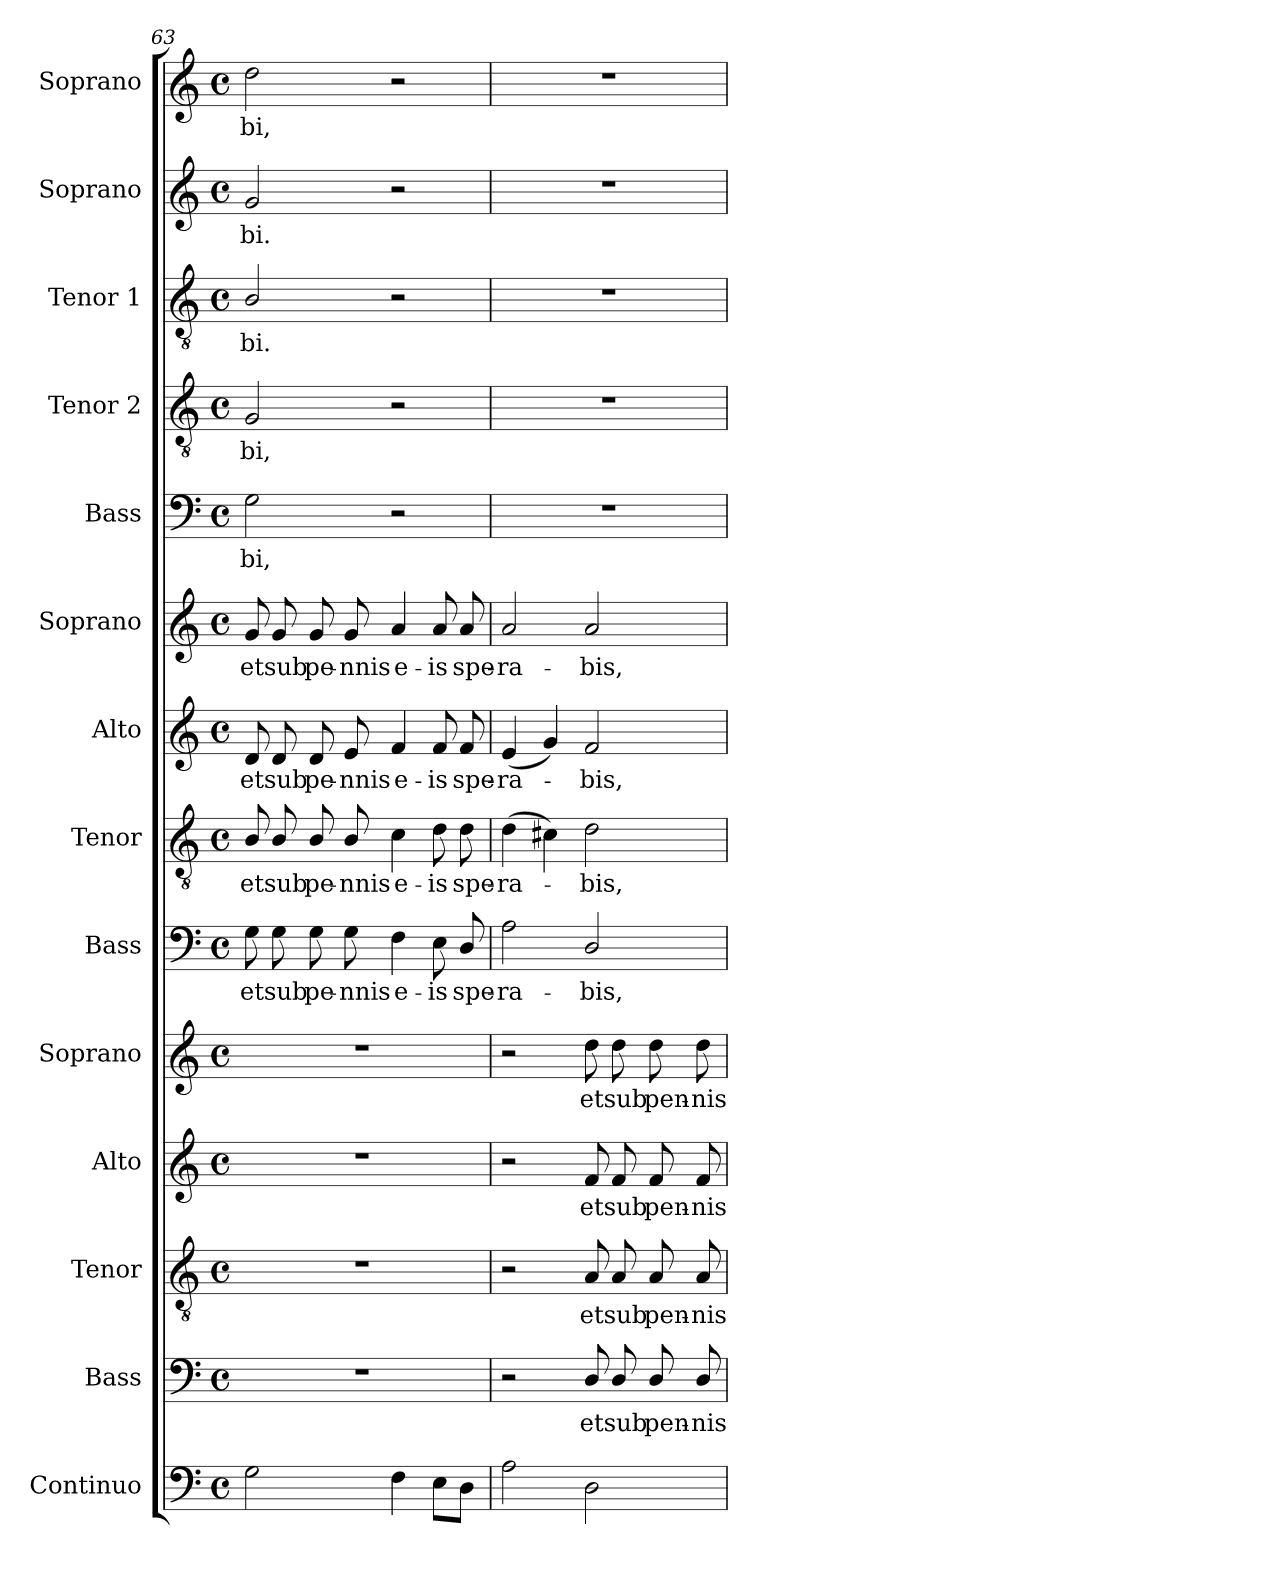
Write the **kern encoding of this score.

**kern	**kern	**text	**kern	**text	**kern	**text	**kern	**text	**kern	**text	**kern	**text	**kern	**text	**kern	**text	**kern	**text	**kern	**text	**kern	**text	**kern	**text	**kern	**text
*part14	*part13	*part13	*part12	*part12	*part11	*part11	*part10	*part10	*part9	*part9	*part8	*part8	*part7	*part7	*part6	*part6	*part5	*part5	*part4	*part4	*part3	*part3	*part2	*part2	*part1	*part1
*staff14	*staff13	*staff13	*staff12	*staff12	*staff11	*staff11	*staff10	*staff10	*staff9	*staff9	*staff8	*staff8	*staff7	*staff7	*staff6	*staff6	*staff5	*staff5	*staff4	*staff4	*staff3	*staff3	*staff2	*staff2	*staff1	*staff1
*I"Continuo	*I"Bass	*	*I"Tenor	*	*I"Alto	*	*I"Soprano	*	*I"Bass	*	*I"Tenor	*	*I"Alto	*	*I"Soprano	*	*I"Bass	*	*I"Tenor 2	*	*I"Tenor 1	*	*I"Soprano	*	*I"Soprano	*
*I'Cont.	*I'B.	*	*I'T.	*	*I'A.	*	*I'S.	*	*I'B.	*	*I'T.	*	*I'A.	*	*I'S.	*	*I'B.	*	*I'T2.	*	*I'T1.	*	*I'S.	*	*I'S.	*
*clefF4	*clefF4	*	*clefGv2	*	*clefG2	*	*clefG2	*	*clefF4	*	*clefGv2	*	*clefG2	*	*clefG2	*	*clefF4	*	*clefGv2	*	*clefGv2	*	*clefG2	*	*clefG2	*
*	*	*	*ITrd7c12	*	*	*	*	*	*	*	*ITrd7c12	*	*	*	*	*	*	*	*ITrd7c12	*	*ITrd7c12	*	*	*	*	*
*k[]	*k[]	*	*k[]	*	*k[]	*	*k[]	*	*k[]	*	*k[]	*	*k[]	*	*k[]	*	*k[]	*	*k[]	*	*k[]	*	*k[]	*	*k[]	*
*C:	*C:	*	*C:	*	*C:	*	*C:	*	*C:	*	*C:	*	*C:	*	*C:	*	*C:	*	*C:	*	*C:	*	*C:	*	*C:	*
*M4/4	*M4/4	*	*M4/4	*	*M4/4	*	*M4/4	*	*M4/4	*	*M4/4	*	*M4/4	*	*M4/4	*	*M4/4	*	*M4/4	*	*M4/4	*	*M4/4	*	*M4/4	*
*met(c)	*met(c)	*	*met(c)	*	*met(c)	*	*met(c)	*	*met(c)	*	*met(c)	*	*met(c)	*	*met(c)	*	*met(c)	*	*met(c)	*	*met(c)	*	*met(c)	*	*met(c)	*
=63	=63	=63	=63	=63	=63	=63	=63	=63	=63	=63	=63	=63	=63	=63	=63	=63	=63	=63	=63	=63	=63	=63	=63	=63	=63	=63
!	!	!	!	!	!	!	!	!	!	!LO:LY:b:color=#000000	!	!	!	!	!	!	!	!	!	!	!	!	!	!	!	!
!	!	!	!	!	!	!	!	!	!	!	!	!LO:LY:b:color=#000000	!	!	!	!	!	!	!	!	!	!	!	!	!	!
!	!	!	!	!	!	!	!	!	!	!	!	!	!	!LO:LY:b:color=#000000	!	!	!	!	!	!	!	!	!	!	!	!
!	!	!	!	!	!	!	!	!	!	!	!	!	!	!	!	!LO:LY:b:color=#000000	!	!	!	!	!	!	!	!	!	!
!	!	!	!	!	!	!	!	!	!	!	!	!	!	!	!	!	!	!LO:LY:b:color=#000000	!	!	!	!	!	!	!	!
!	!	!	!	!	!	!	!	!	!	!	!	!	!	!	!	!	!	!	!	!LO:LY:b:color=#000000	!	!	!	!	!	!
!	!	!	!	!	!	!	!	!	!	!	!	!	!	!	!	!	!	!	!	!	!	!LO:LY:b:color=#000000	!	!	!	!
!	!	!	!	!	!	!	!	!	!	!	!	!	!	!	!	!	!	!	!	!	!	!	!	!LO:LY:b:color=#000000	!	!
!	!	!	!	!	!	!	!	!	!	!	!	!	!	!	!	!	!	!	!	!	!	!	!	!	!	!LO:LY:b:color=#000000
2Gi\	1r	.	1r	.	1r	.	1r	.	8Gi\	et	8BBi/	et	8di/	et	8gi/	et	2Gi\	bi,	2GGi/	bi,	2BBi/	-bi.	2gi/	-bi.	2ddi\	-bi,
!	!	!	!	!	!	!	!	!	!	!LO:LY:b:color=#000000	!	!	!	!	!	!	!	!	!	!	!	!	!	!	!	!
!	!	!	!	!	!	!	!	!	!	!	!	!LO:LY:b:color=#000000	!	!	!	!	!	!	!	!	!	!	!	!	!	!
!	!	!	!	!	!	!	!	!	!	!	!	!	!	!LO:LY:b:color=#000000	!	!	!	!	!	!	!	!	!	!	!	!
!	!	!	!	!	!	!	!	!	!	!	!	!	!	!	!	!LO:LY:b:color=#000000	!	!	!	!	!	!	!	!	!	!
.	.	.	.	.	.	.	.	.	8Gi\	sub	8BBi/	sub	8di/	sub	8gi/	sub	.	.	.	.	.	.	.	.	.	.
!	!	!	!	!	!	!	!	!	!	!LO:LY:b:color=#000000	!	!	!	!	!	!	!	!	!	!	!	!	!	!	!	!
!	!	!	!	!	!	!	!	!	!	!	!	!LO:LY:b:color=#000000	!	!	!	!	!	!	!	!	!	!	!	!	!	!
!	!	!	!	!	!	!	!	!	!	!	!	!	!	!LO:LY:b:color=#000000	!	!	!	!	!	!	!	!	!	!	!	!
!	!	!	!	!	!	!	!	!	!	!	!	!	!	!	!	!LO:LY:b:color=#000000	!	!	!	!	!	!	!	!	!	!
.	.	.	.	.	.	.	.	.	8Gi\	pe-	8BBi/	pe-	8di/	pe-	8gi/	pe-	.	.	.	.	.	.	.	.	.	.
!	!	!	!	!	!	!	!	!	!	!LO:LY:b:color=#000000	!	!	!	!	!	!	!	!	!	!	!	!	!	!	!	!
!	!	!	!	!	!	!	!	!	!	!	!	!LO:LY:b:color=#000000	!	!	!	!	!	!	!	!	!	!	!	!	!	!
!	!	!	!	!	!	!	!	!	!	!	!	!	!	!LO:LY:b:color=#000000	!	!	!	!	!	!	!	!	!	!	!	!
!	!	!	!	!	!	!	!	!	!	!	!	!	!	!	!	!LO:LY:b:color=#000000	!	!	!	!	!	!	!	!	!	!
.	.	.	.	.	.	.	.	.	8Gi\	-nnis	8BBi/	-nnis	8ei/	-nnis	8gi/	-nnis	.	.	.	.	.	.	.	.	.	.
!	!	!	!	!	!	!	!	!	!	!LO:LY:b:color=#000000	!	!	!	!	!	!	!	!	!	!	!	!	!	!	!	!
!	!	!	!	!	!	!	!	!	!	!	!	!LO:LY:b:color=#000000	!	!	!	!	!	!	!	!	!	!	!	!	!	!
!	!	!	!	!	!	!	!	!	!	!	!	!	!	!LO:LY:b:color=#000000	!	!	!	!	!	!	!	!	!	!	!	!
!	!	!	!	!	!	!	!	!	!	!	!	!	!	!	!	!LO:LY:b:color=#000000	!	!	!	!	!	!	!	!	!	!
4Fi\	.	.	.	.	.	.	.	.	4Fi\	e-	4Ci\	e-	4fi/	e-	4ai/	e-	2r	.	2r	.	2r	.	2r	.	2r	.
!	!	!	!	!	!	!	!	!	!	!LO:LY:b:color=#000000	!	!	!	!	!	!	!	!	!	!	!	!	!	!	!	!
!	!	!	!	!	!	!	!	!	!	!	!	!LO:LY:b:color=#000000	!	!	!	!	!	!	!	!	!	!	!	!	!	!
!	!	!	!	!	!	!	!	!	!	!	!	!	!	!LO:LY:b:color=#000000	!	!	!	!	!	!	!	!	!	!	!	!
!	!	!	!	!	!	!	!	!	!	!	!	!	!	!	!	!LO:LY:b:color=#000000	!	!	!	!	!	!	!	!	!	!
8Ei\L	.	.	.	.	.	.	.	.	8Ei\	-is	8Di\	-is	8fi/	-is	8ai/	-is	.	.	.	.	.	.	.	.	.	.
!	!	!	!	!	!	!	!	!	!	!LO:LY:b:color=#000000	!	!	!	!	!	!	!	!	!	!	!	!	!	!	!	!
!	!	!	!	!	!	!	!	!	!	!	!	!LO:LY:b:color=#000000	!	!	!	!	!	!	!	!	!	!	!	!	!	!
!	!	!	!	!	!	!	!	!	!	!	!	!	!	!LO:LY:b:color=#000000	!	!	!	!	!	!	!	!	!	!	!	!
!	!	!	!	!	!	!	!	!	!	!	!	!	!	!	!	!LO:LY:b:color=#000000	!	!	!	!	!	!	!	!	!	!
8Di\J	.	.	.	.	.	.	.	.	8Di/	spe-	8Di\	spe-	8fi/	spe-	8ai/	spe-	.	.	.	.	.	.	.	.	.	.
!!LO:PB:g=z
=64	=64	=64	=64	=64	=64	=64	=64	=64	=64	=64	=64	=64	=64	=64	=64	=64	=64	=64	=64	=64	=64	=64	=64	=64	=64	=64
!	!	!	!	!	!	!	!	!	!	!LO:LY:b:color=#000000	!	!	!	!	!	!	!	!	!	!	!	!	!	!	!	!
!	!	!	!	!	!	!	!	!	!	!	!	!LO:LY:b:color=#000000	!	!	!	!	!	!	!	!	!	!	!	!	!	!
!	!	!	!	!	!	!	!	!	!	!	!	!	!	!LO:LY:b:color=#000000	!	!	!	!	!	!	!	!	!	!	!	!
!	!	!	!	!	!	!	!	!	!	!	!	!	!	!	!	!LO:LY:b:color=#000000	!	!	!	!	!	!	!	!	!	!
2Ai\	2r	.	2r	.	2r	.	2r	.	2Ai\	-ra-	(4Di\	-ra-	(4ei/	-ra-	2ai/	-ra-	1r	.	1r	.	1r	.	1r	.	1r	.
.	.	.	.	.	.	.	.	.	.	.	4C#Xi\)	.	4gi/)	.	.	.	.	.	.	.	.	.	.	.	.	.
!	!	!LO:LY:b:color=#000000	!	!	!	!	!	!	!	!	!	!	!	!	!	!	!	!	!	!	!	!	!	!	!	!
!	!	!	!	!LO:LY:b:color=#000000	!	!	!	!	!	!	!	!	!	!	!	!	!	!	!	!	!	!	!	!	!	!
!	!	!	!	!	!	!LO:LY:b:color=#000000	!	!	!	!	!	!	!	!	!	!	!	!	!	!	!	!	!	!	!	!
!	!	!	!	!	!	!	!	!LO:LY:b:color=#000000	!	!	!	!	!	!	!	!	!	!	!	!	!	!	!	!	!	!
!	!	!	!	!	!	!	!	!	!	!LO:LY:b:color=#000000	!	!	!	!	!	!	!	!	!	!	!	!	!	!	!	!
!	!	!	!	!	!	!	!	!	!	!	!	!LO:LY:b:color=#000000	!	!	!	!	!	!	!	!	!	!	!	!	!	!
!	!	!	!	!	!	!	!	!	!	!	!	!	!	!LO:LY:b:color=#000000	!	!	!	!	!	!	!	!	!	!	!	!
!	!	!	!	!	!	!	!	!	!	!	!	!	!	!	!	!LO:LY:b:color=#000000	!	!	!	!	!	!	!	!	!	!
2Di\	8Di/	et	8AAi/	et	8fi/	et	8ddi\	et	2Di/	-bis,	2Di\	-bis,	2fi/	-bis,	2ai/	-bis,	.	.	.	.	.	.	.	.	.	.
!	!	!LO:LY:b:color=#000000	!	!	!	!	!	!	!	!	!	!	!	!	!	!	!	!	!	!	!	!	!	!	!	!
!	!	!	!	!LO:LY:b:color=#000000	!	!	!	!	!	!	!	!	!	!	!	!	!	!	!	!	!	!	!	!	!	!
!	!	!	!	!	!	!LO:LY:b:color=#000000	!	!	!	!	!	!	!	!	!	!	!	!	!	!	!	!	!	!	!	!
!	!	!	!	!	!	!	!	!LO:LY:b:color=#000000	!	!	!	!	!	!	!	!	!	!	!	!	!	!	!	!	!	!
.	8Di/	sub	8AAi/	sub	8fi/	sub	8ddi\	sub	.	.	.	.	.	.	.	.	.	.	.	.	.	.	.	.	.	.
!	!	!LO:LY:b:color=#000000	!	!	!	!	!	!	!	!	!	!	!	!	!	!	!	!	!	!	!	!	!	!	!	!
!	!	!	!	!LO:LY:b:color=#000000	!	!	!	!	!	!	!	!	!	!	!	!	!	!	!	!	!	!	!	!	!	!
!	!	!	!	!	!	!LO:LY:b:color=#000000	!	!	!	!	!	!	!	!	!	!	!	!	!	!	!	!	!	!	!	!
!	!	!	!	!	!	!	!	!LO:LY:b:color=#000000	!	!	!	!	!	!	!	!	!	!	!	!	!	!	!	!	!	!
.	8Di/	pen-	8AAi/	pen-	8fi/	pen-	8ddi\	pen-	.	.	.	.	.	.	.	.	.	.	.	.	.	.	.	.	.	.
!	!	!LO:LY:b:color=#000000	!	!	!	!	!	!	!	!	!	!	!	!	!	!	!	!	!	!	!	!	!	!	!	!
!	!	!	!	!LO:LY:b:color=#000000	!	!	!	!	!	!	!	!	!	!	!	!	!	!	!	!	!	!	!	!	!	!
!	!	!	!	!	!	!LO:LY:b:color=#000000	!	!	!	!	!	!	!	!	!	!	!	!	!	!	!	!	!	!	!	!
!	!	!	!	!	!	!	!	!LO:LY:b:color=#000000	!	!	!	!	!	!	!	!	!	!	!	!	!	!	!	!	!	!
.	8Di/	-nis	8AAi/	-nis	8fi/	-nis	8ddi\	-nis	.	.	.	.	.	.	.	.	.	.	.	.	.	.	.	.	.	.
=	=	=	=	=	=	=	=	=	=	=	=	=	=	=	=	=	=	=	=	=	=	=	=	=	=	=
*-	*-	*-	*-	*-	*-	*-	*-	*-	*-	*-	*-	*-	*-	*-	*-	*-	*-	*-	*-	*-	*-	*-	*-	*-	*-	*-
